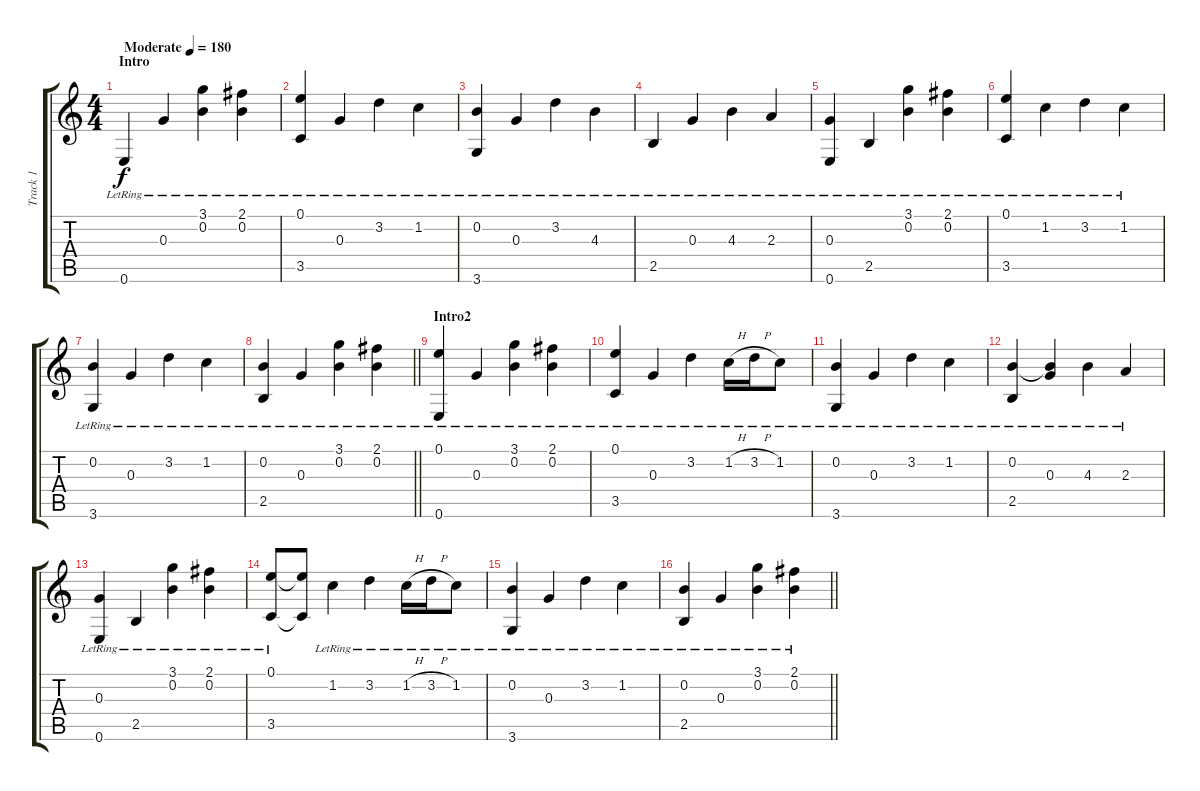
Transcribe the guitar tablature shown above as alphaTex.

\track ("Track 1" "Track 1") {instrument acousticguitarsteel}
\staff {score tabs}
\tuning (E4 B3 G3 D3 A2 E2) {hide}
\ts (4 4)
\section ("" "Intro")
\tempo (180 "Moderate")
\clef g2
\ks c
0.6{lr}.4{dy f instrument acousticguitarsteel} 0.3{lr}.4 (3.1{lr} 0.2{lr}).4 (2.1{lr} 0.2{lr}).4 |
(0.1{lr} 3.5{lr}).4 0.3{lr}.4 3.2{lr}.4 1.2{lr}.4 |
(0.2{lr} 3.6{lr}).4 0.3{lr}.4 3.2{lr}.4 4.3{lr}.4 |
2.5{lr}.4 0.3{lr}.4 4.3{lr}.4 2.3{lr}.4 |
(0.3{lr} 0.6{lr}).4 2.5{lr}.4 (3.1{lr} 0.2{lr}).4 (2.1{lr} 0.2{lr}).4 |
(0.1{lr} 3.5{lr}).4 1.2{lr}.4 3.2{lr}.4 1.2{lr}.4 |
(0.2{lr} 3.6).4 0.3{lr}.4 3.2{lr}.4 1.2{lr}.4 |
\barLineRight lightlight
(0.2{lr} 2.5{lr}).4 0.3{lr}.4 (3.1{lr} 0.2{lr}).4 (2.1{lr} 0.2{lr}).4 |
\section ("" "Intro2")
(0.1{lr} 0.6{lr}).4 0.3{lr}.4 (3.1{lr} 0.2{lr}).4 (2.1{lr} 0.2{lr}).4 |
(0.1{lr} 3.5{lr}).4 0.3{lr}.4 3.2{lr}.4 1.2{h lr}.16 3.2{h lr}.16 1.2{lr}.8 |
(0.2{lr} 3.6).4 0.3{lr}.4 3.2{lr}.4 1.2{lr}.4 |
(0.2{lr} 2.5{lr}).4 (0.2{t} 0.3{lr}).4 4.3{lr}.4 2.3{lr}.4 |
(0.3{lr} 0.6{lr}).4 2.5{lr}.4 (3.1{lr} 0.2{lr}).4 (2.1{lr} 0.2{lr}).4 |
(0.1{lr} 3.5{lr}).8 (0.1{t} 3.5{t}).8 1.2{lr}.4 3.2{lr}.4 1.2{h lr}.16 3.2{h lr}.16 1.2{lr}.8 |
(0.2{lr} 3.6).4 0.3{lr}.4 3.2{lr}.4 1.2{lr}.4 |
\barLineRight lightlight
(0.2{lr} 2.5{lr}).4 0.3{lr}.4 (3.1{lr} 0.2{lr}).4 (2.1{lr} 0.2{lr}).4
